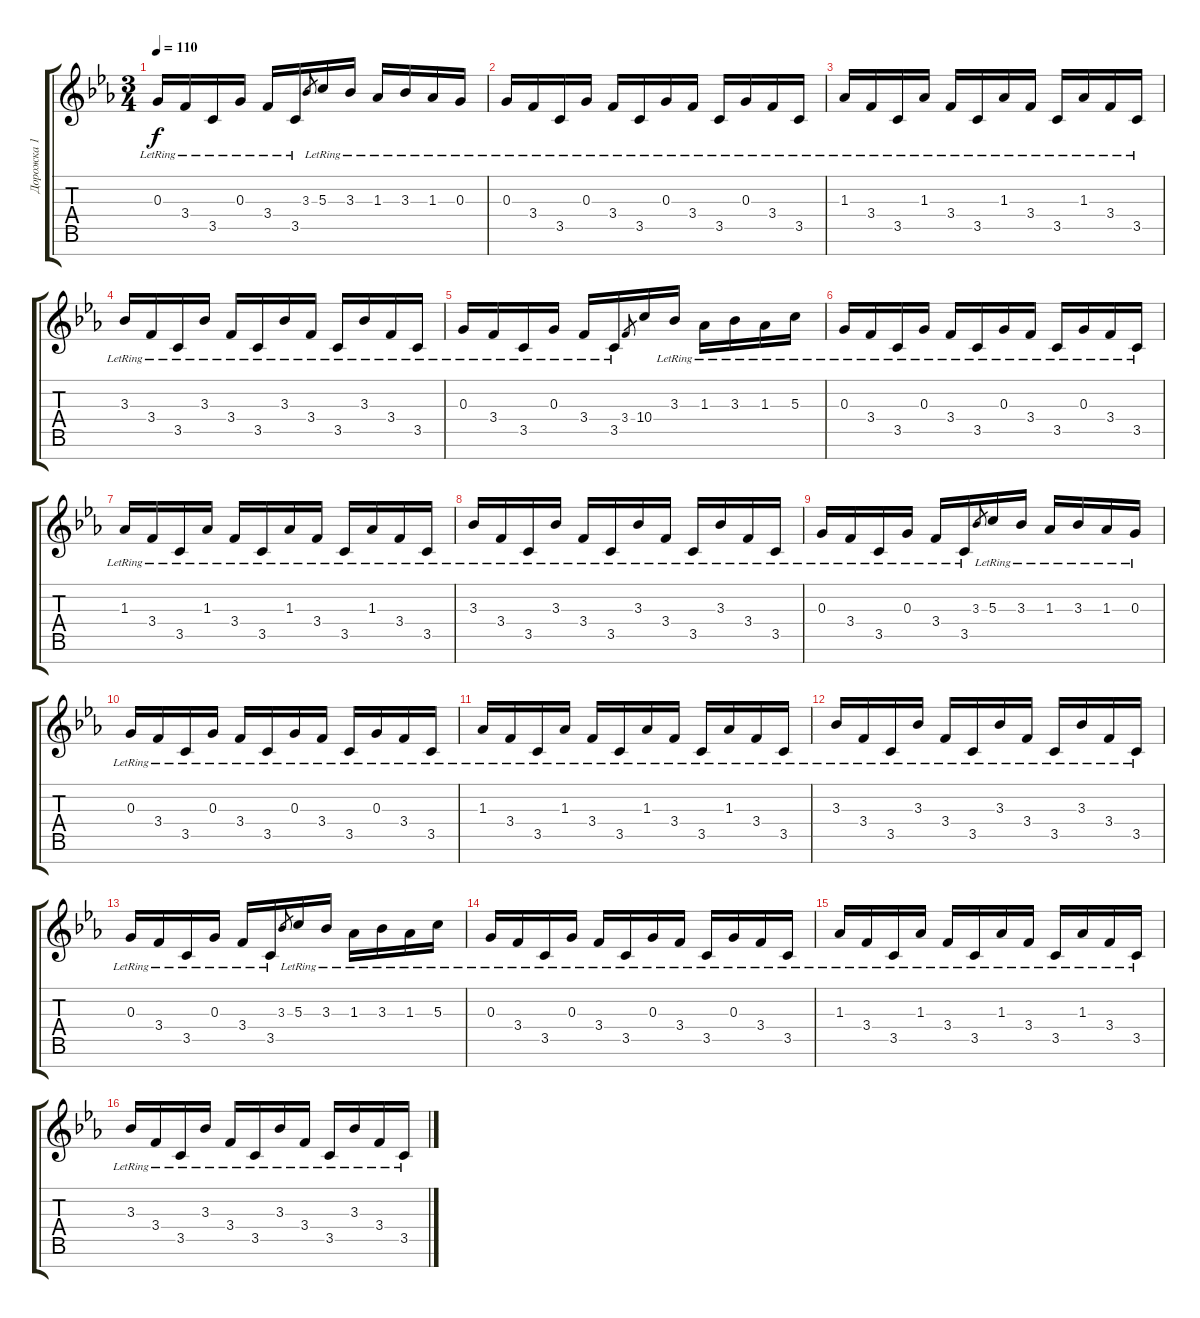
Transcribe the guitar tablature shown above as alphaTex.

\track ("Дорожка 1" "Дорожка 1") {instrument distortionguitar}
\staff {score tabs}
\tuning (E4 B3 G3 D3 A2 E2 B1) {hide}
\ts (3 4)
\tempo 110
\clef g2
\ks cminor
0.3{lr}.16{dy f} 3.4{lr}.16 3.5{lr}.16 0.3{lr}.16 3.4{lr}.16 3.5{lr}.16 3.3.8{gr} 5.3{lr}.16 3.3{lr}.16 1.3{lr}.16 3.3{lr}.16 1.3{lr}.16 0.3{lr}.16 |
0.3{lr}.16 3.4{lr}.16 3.5{lr}.16 0.3{lr}.16 3.4{lr}.16 3.5{lr}.16 0.3{lr}.16 3.4{lr}.16 3.5{lr}.16 0.3{lr}.16 3.4{lr}.16 3.5{lr}.16 |
1.3{lr}.16 3.4{lr}.16 3.5{lr}.16 1.3{lr}.16 3.4{lr}.16 3.5{lr}.16 1.3{lr}.16 3.4{lr}.16 3.5{lr}.16 1.3{lr}.16 3.4{lr}.16 3.5{lr}.16 |
3.3{lr}.16 3.4{lr}.16 3.5{lr}.16 3.3{lr}.16 3.4{lr}.16 3.5{lr}.16 3.3{lr}.16 3.4{lr}.16 3.5{lr}.16 3.3{lr}.16 3.4{lr}.16 3.5{lr}.16 |
0.3{lr}.16 3.4{lr}.16 3.5{lr}.16 0.3{lr}.16 3.4{lr}.16 3.5{lr}.16 3.4.8{gr} 10.4.16 3.3{lr}.16 1.3{lr}.16 3.3{lr}.16 1.3{lr}.16 5.3{lr}.16 |
0.3{lr}.16 3.4{lr}.16 3.5{lr}.16 0.3{lr}.16 3.4{lr}.16 3.5{lr}.16 0.3{lr}.16 3.4{lr}.16 3.5{lr}.16 0.3{lr}.16 3.4{lr}.16 3.5{lr}.16 |
1.3{lr}.16 3.4{lr}.16 3.5{lr}.16 1.3{lr}.16 3.4{lr}.16 3.5{lr}.16 1.3{lr}.16 3.4{lr}.16 3.5{lr}.16 1.3{lr}.16 3.4{lr}.16 3.5{lr}.16 |
3.3{lr}.16 3.4{lr}.16 3.5{lr}.16 3.3{lr}.16 3.4{lr}.16 3.5{lr}.16 3.3{lr}.16 3.4{lr}.16 3.5{lr}.16 3.3{lr}.16 3.4{lr}.16 3.5{lr}.16 |
0.3{lr}.16 3.4{lr}.16 3.5{lr}.16 0.3{lr}.16 3.4{lr}.16 3.5{lr}.16 3.3.8{gr} 5.3{lr}.16 3.3{lr}.16 1.3{lr}.16 3.3{lr}.16 1.3{lr}.16 0.3{lr}.16 |
0.3{lr}.16 3.4{lr}.16 3.5{lr}.16 0.3{lr}.16 3.4{lr}.16 3.5{lr}.16 0.3{lr}.16 3.4{lr}.16 3.5{lr}.16 0.3{lr}.16 3.4{lr}.16 3.5{lr}.16 |
1.3{lr}.16 3.4{lr}.16 3.5{lr}.16 1.3{lr}.16 3.4{lr}.16 3.5{lr}.16 1.3{lr}.16 3.4{lr}.16 3.5{lr}.16 1.3{lr}.16 3.4{lr}.16 3.5{lr}.16 |
3.3{lr}.16 3.4{lr}.16 3.5{lr}.16 3.3{lr}.16 3.4{lr}.16 3.5{lr}.16 3.3{lr}.16 3.4{lr}.16 3.5{lr}.16 3.3{lr}.16 3.4{lr}.16 3.5{lr}.16 |
0.3{lr}.16 3.4{lr}.16 3.5{lr}.16 0.3{lr}.16 3.4{lr}.16 3.5{lr}.16 3.3.8{gr} 5.3{lr}.16 3.3{lr}.16 1.3{lr}.16 3.3{lr}.16 1.3{lr}.16 5.3{lr}.16 |
0.3{lr}.16 3.4{lr}.16 3.5{lr}.16 0.3{lr}.16 3.4{lr}.16 3.5{lr}.16 0.3{lr}.16 3.4{lr}.16 3.5{lr}.16 0.3{lr}.16 3.4{lr}.16 3.5{lr}.16 |
1.3{lr}.16 3.4{lr}.16 3.5{lr}.16 1.3{lr}.16 3.4{lr}.16 3.5{lr}.16 1.3{lr}.16 3.4{lr}.16 3.5{lr}.16 1.3{lr}.16 3.4{lr}.16 3.5{lr}.16 |
3.3{lr}.16 3.4{lr}.16 3.5{lr}.16 3.3{lr}.16 3.4{lr}.16 3.5{lr}.16 3.3{lr}.16 3.4{lr}.16 3.5{lr}.16 3.3{lr}.16 3.4{lr}.16 3.5{lr}.16
